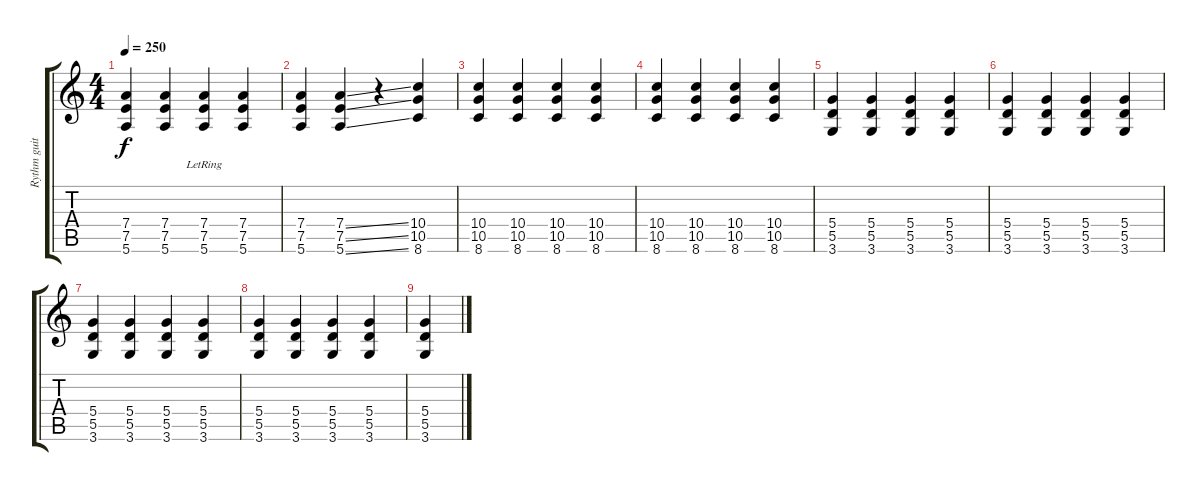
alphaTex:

\track ("Rythm guitar" "Rythm guit") {instrument distortionguitar}
\staff {score tabs}
\tuning (E4 B3 G3 D3 A2 E2) {hide}
\ts (4 4)
\tempo 250
\clef g2
\ks c
(7.4 7.5 5.6).4{dy f} (7.4 7.5 5.6).4 (7.4{lr} 7.5{lr} 5.6{lr}).4 (7.4 7.5 5.6).4 |
(7.4 7.5 5.6).4 (7.4{ss} 7.5{ss} 5.6{ss}).4 r.4 (10.4 10.5 8.6).4 |
(10.4 10.5 8.6).4 (10.4 10.5 8.6).4 (10.4 10.5 8.6).4 (10.4 10.5 8.6).4 |
(10.4 10.5 8.6).4 (10.4 10.5 8.6).4 (10.4 10.5 8.6).4 (10.4 10.5 8.6).4 |
(5.4 5.5 3.6).4 (5.4 5.5 3.6).4 (5.4 5.5 3.6).4 (5.4 5.5 3.6).4 |
(5.4 5.5 3.6).4 (5.4 5.5 3.6).4 (5.4 5.5 3.6).4 (5.4 5.5 3.6).4 |
(5.4 5.5 3.6).4 (5.4 5.5 3.6).4 (5.4 5.5 3.6).4 (5.4 5.5 3.6).4 |
(5.4 5.5 3.6).4 (5.4 5.5 3.6).4 (5.4 5.5 3.6).4 (5.4 5.5 3.6).4 |
(5.4 5.5 3.6).4
